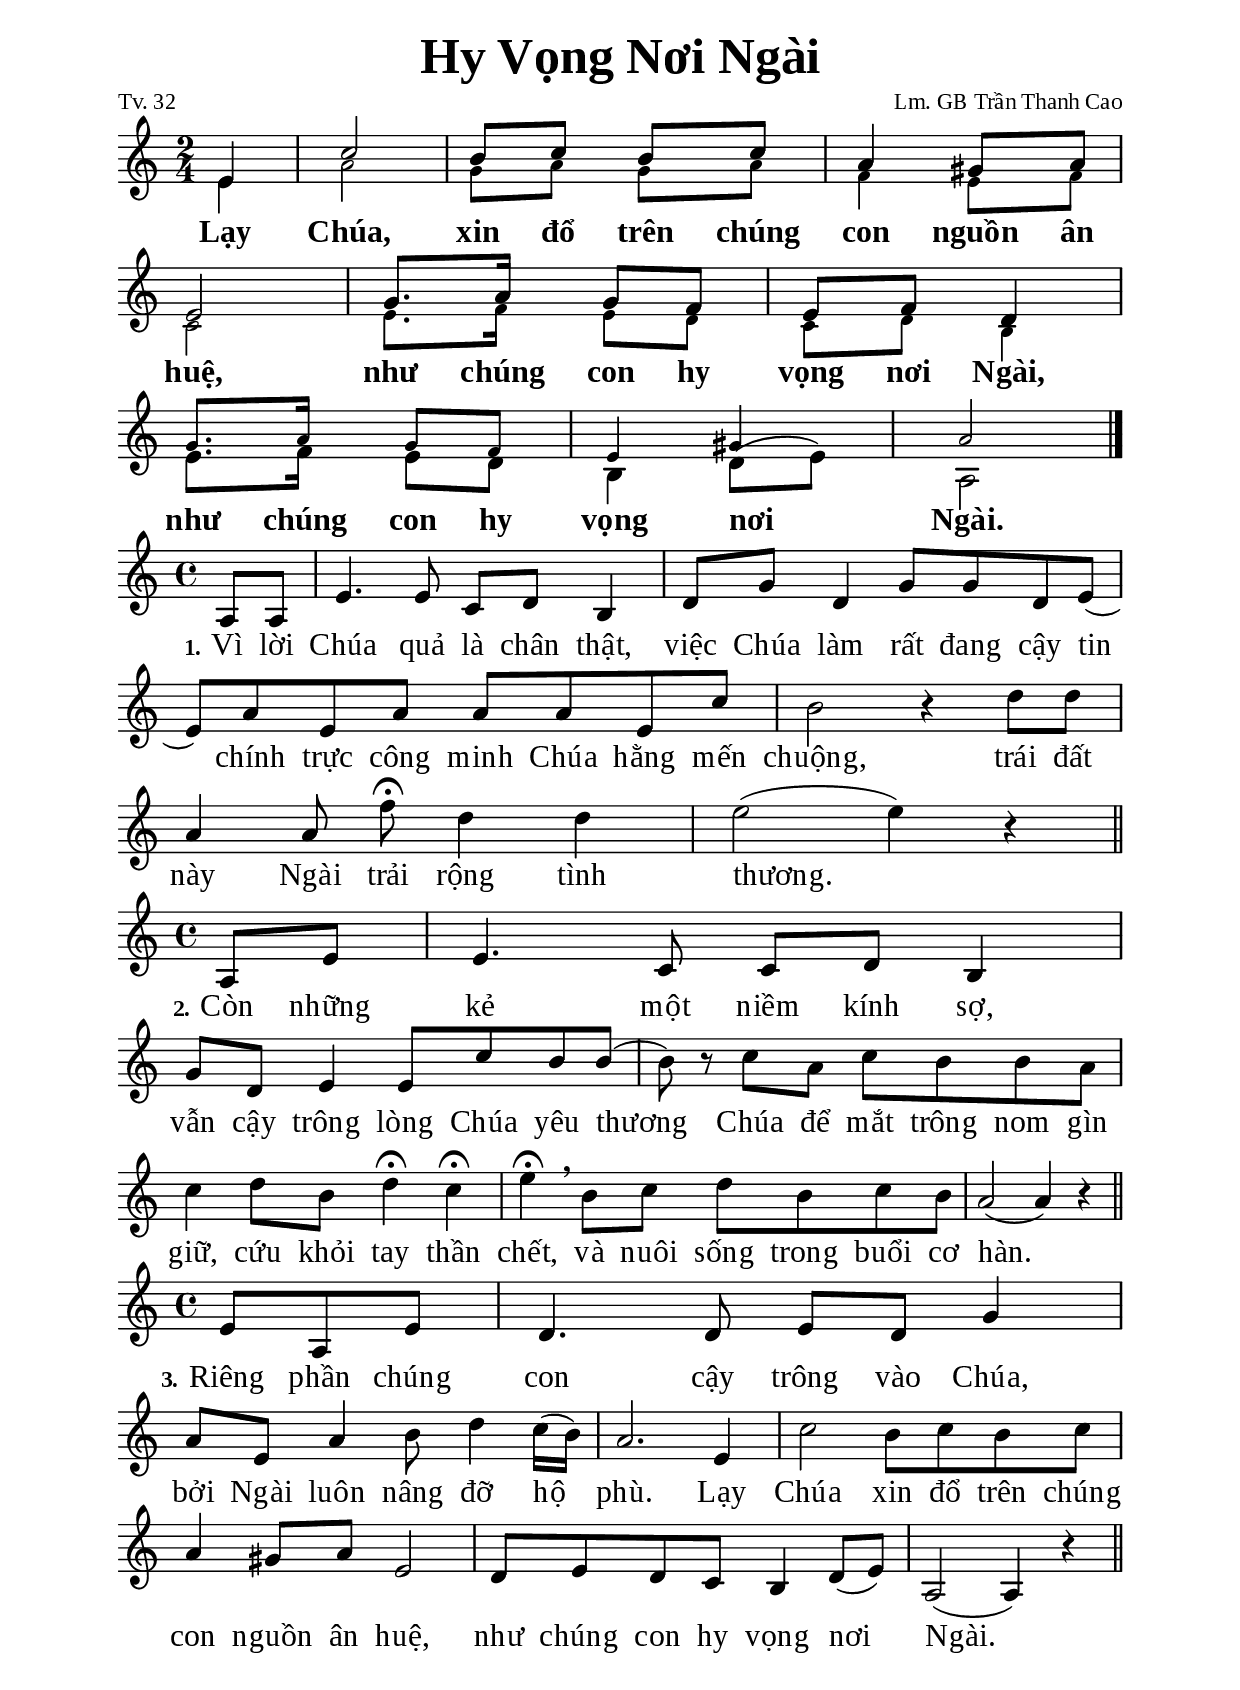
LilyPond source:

% Cài đặt chung
\version "2.20.0"
\include "english.ly"

\header {
  title = \markup { \fontsize #3 "Hy Vọng Nơi Ngài" }
  poet = "Tv. 32"
  composer = "Lm. GB Trần Thanh Cao"
  %arranger = " "
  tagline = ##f
}

\paper {
  #(set-paper-size "a4")
  top-margin = 10\mm
  bottom-margin = 10\mm
  left-margin = 20\mm
  right-margin = 20\mm
  indent = #0
  #(define fonts
    (make-pango-font-tree
      "Liberation Serif"
      "Liberation Serif"
      "Liberation Serif"
      (/ 20 20)))
  page-count = #1
}

% Nhạc điệp khúc
nhacDiepKhucSop = \relative c' {
  \stemUp
  \partial 4 e4 |
  c'2 |
  b8 c b c |
  a4 gs8 a |
  e2 |
  g8. a16 g8 f |
  e f d4 |
  \stemDown
  e8. f16 e8 d |
  b4 d8 ^(e) 
  a,2 \bar "|."
}

nhacDiepKhucBas = \relative c' {
  \stemDown
  \partial 4 e4 |
  a2 |
  g8 a g a |
  f4 e8 f |
  c2 |
  e8. f16 e8 d |
  c d b4 |
  \stemUp
  g'8. a16 g8 f |
  e4 gs |
  a2
}

% Nhạc phiên khúc
nhacPhienKhucMot = \relative c' {
  \partial 4 a8 a |
  e'4. e8 c d b4 |
  d8 g d4 g8 g d e ( |
  e) a e a a a e c' |
  b2 r4 d8 d |
  a4
  \autoBeamOff
  a8 f' \fermata
  \autoBeamOn
  d4 d |
  e2 (e4) r \bar "||"
}

nhacPhienKhucHai = \relative c' {
  \partial 4 a8 e' |
  e4. c8 c d b4 |
  g'8 d e4 e8 c' b b ( |
  b) r c a c b b a |
  c4 d8 b d4 \fermata c \fermata |
  e \fermata \breathe b8 c d b c b |
  a2 (a4) r \bar "||"
}

nhacPhienKhucBa = \relative c' {
  \partial 4. e8 a, e' |
  d4. d8 e d g4 |
  a8 e a4 b8 d4 c16 (b) |
  a2. e4 |
  c'2 b8 c b c |
  a4 gs8 a e2 |
  d8 e d c b4 d8 (e) |
  a,2 (a4) r \bar "||"
}

% Lời điệp khúc
loiDiepKhuc = \lyricmode {
  Lạy Chúa, xin đổ trên chúng con nguồn ân huệ,
  như chúng con hy vọng nơi Ngài,
  như chúng con hy vọng nơi Ngài.
}

% Lời phiên khúc
loiPhienKhucMot = \lyricmode {
  \set stanza = #"1."
  Vì lời Chúa quả là chân thật,
  việc Chúa làm rất đang cậy tin
  chính trực công minh Chúa hằng mến chuộng,
  trái đất này Ngài trải rộng tình thương.
}

loiPhienKhucHai = \lyricmode {
  \set stanza = #"2."
  Còn những kẻ một niềm kính sợ,
  vẫn cậy trông lòng Chúa yêu thương
  Chúa để mắt trông nom gìn giữ,
  cứu khỏi tay thần chết,
  và nuôi sống trong buổi cơ hàn.
}

loiPhienKhucBa = \lyricmode {
  \set stanza = #"3."
  Riêng phần chúng con cậy trông vào Chúa,
  bởi Ngài luôn nâng đỡ hộ phù.
  Lạy Chúa xin đổ trên chúng con nguồn ân huệ,
  như chúng con hy vọng nơi Ngài.
}


% Dàn trang
\score {
  \new ChoirStaff <<
    \new Staff = diepKhuc \with {
        \consists "Merge_rests_engraver"
        \magnifyStaff #(magstep +1)
      }
      <<
      \new Voice = beSop {
        \voiceOne \key c \major \time 2/4 \nhacDiepKhucSop
      }
      \new Voice = beBas {
        \override NoteHead.font-size = #-2
        \voiceTwo \key c \major \time 2/4 \nhacDiepKhucBas
      }
    >>
    \new Lyrics \lyricsto beSop \loiDiepKhuc
  >>
  \layout {
    \override Lyrics.LyricText.font-series = #'bold
    \override Lyrics.LyricText.font-size = #+3
    \override Lyrics.LyricSpace.minimum-distance = #4.0
    \override Score.BarNumber.break-visibility = ##(#f #f #f)
    \override Score.SpacingSpanner.uniform-stretching = ##t
  }
}

\score {
  \new ChoirStaff <<
    \new Staff = phienKhuc \with {
        \magnifyStaff #(magstep +1)
      }
      <<
      \new Voice = beSop {
        \key c \major \time 4/4 \nhacPhienKhucMot
      }
    >>
    \new Lyrics \lyricsto beSop \loiPhienKhucMot
  >>
  \layout {
    \override Lyrics.LyricText.font-size = #+3
    \override Lyrics.LyricSpace.minimum-distance = #1.5
    \override Score.BarNumber.break-visibility = ##(#f #f #f)
    \override Score.SpacingSpanner.uniform-stretching = ##t
  }
}

\score {
  \new ChoirStaff <<
    \new Staff = phienKhuc \with {
        \magnifyStaff #(magstep +1)
      }
      <<
      \new Voice = beSop {
        \key c \major \time 4/4 \nhacPhienKhucHai
      }
    >>
    \new Lyrics \lyricsto beSop \loiPhienKhucHai
  >>
  \layout {
    \override Lyrics.LyricText.font-size = #+3
    \override Lyrics.LyricSpace.minimum-distance = #1.5
    \override Score.BarNumber.break-visibility = ##(#f #f #f)
    \override Score.SpacingSpanner.uniform-stretching = ##t
  }
}

\score {
  \new ChoirStaff <<
    \new Staff = phienKhuc \with {
        \magnifyStaff #(magstep +1)
      }
      <<
      \new Voice = beSop {
        \key c \major \time 4/4 \nhacPhienKhucBa
      }
    >>
    \new Lyrics \lyricsto beSop \loiPhienKhucBa
  >>
  \layout {
    \override Lyrics.LyricText.font-size = #+3
    \override Lyrics.LyricSpace.minimum-distance = #1.5
    \override Score.BarNumber.break-visibility = ##(#f #f #f)
    \override Score.SpacingSpanner.uniform-stretching = ##t
  }
}
